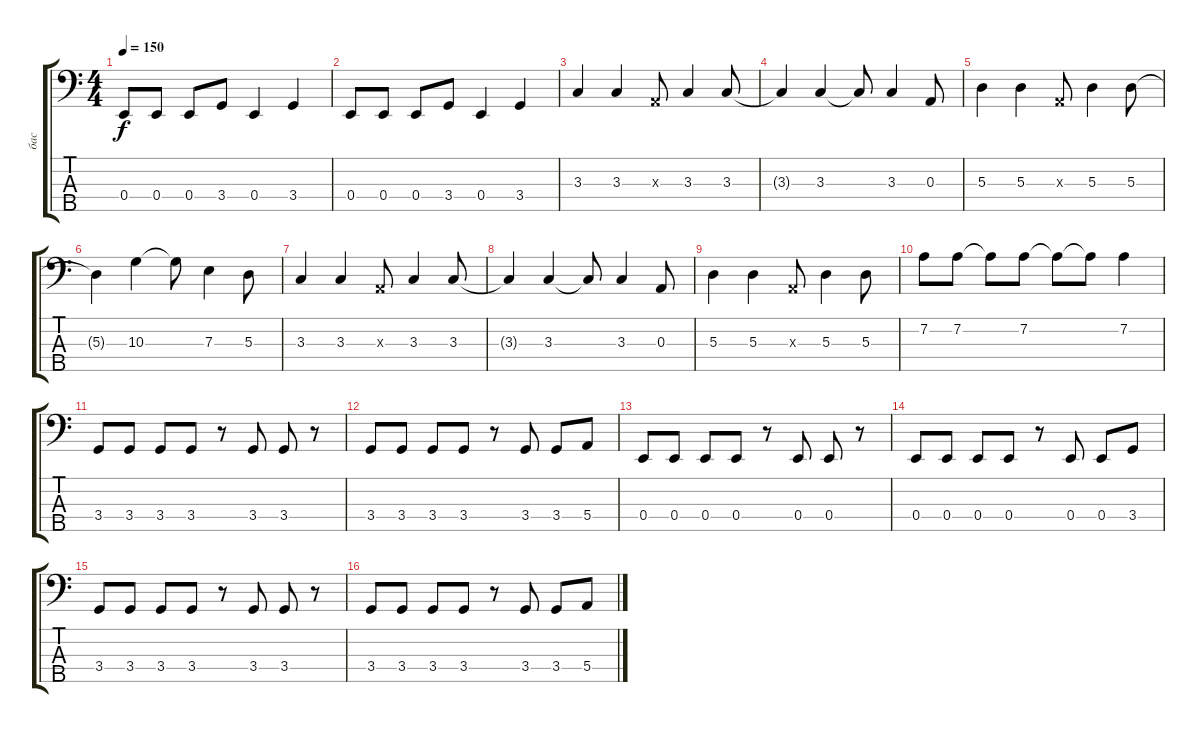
\track ("бас" "бас") {instrument electricbassfinger}
\staff {score tabs}
\tuning (G2 D2 A1 E1 B0) {hide}
\ts (4 4)
\tempo 150
\clef f4
\ks c
0.4.8{dy f} 0.4.8 0.4.8 3.4.8 0.4.4 3.4.4 |
0.4.8 0.4.8 0.4.8 3.4.8 0.4.4 3.4.4 |
3.3.4 3.3.4 0.3{x}.8 3.3.4 3.3.8 |
3.3{t}.4 3.3.4 3.3{t}.8 3.3.4 0.3.8 |
5.3.4 5.3.4 0.3{x}.8 5.3.4 5.3.8 |
5.3{t}.4 10.3.4 10.3{t}.8 7.3.4 5.3.8 |
3.3.4 3.3.4 0.3{x}.8 3.3.4 3.3.8 |
3.3{t}.4 3.3.4 3.3{t}.8 3.3.4 0.3.8 |
5.3.4 5.3.4 0.3{x}.8 5.3.4 5.3.8 |
7.2.8 7.2.8 7.2{t}.8 7.2.8 7.2{t}.8 7.2{t}.8 7.2.4 |
3.4.8 3.4.8 3.4.8 3.4.8 r.8 3.4.8 3.4.8 r.8 |
3.4.8 3.4.8 3.4.8 3.4.8 r.8 3.4.8 3.4.8 5.4.8 |
0.4.8 0.4.8 0.4.8 0.4.8 r.8 0.4.8 0.4.8 r.8 |
0.4.8 0.4.8 0.4.8 0.4.8 r.8 0.4.8 0.4.8 3.4.8 |
3.4.8 3.4.8 3.4.8 3.4.8 r.8 3.4.8 3.4.8 r.8 |
3.4.8 3.4.8 3.4.8 3.4.8 r.8 3.4.8 3.4.8 5.4.8
